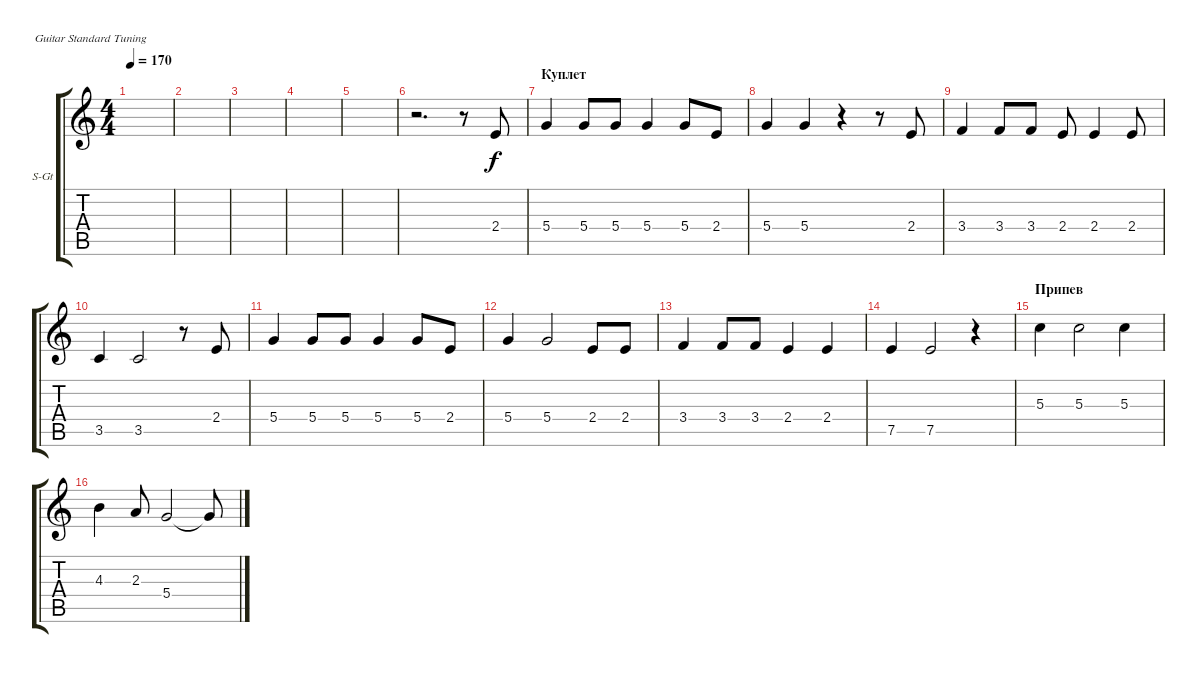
\defaultSystemsLayout 4
\bracketExtendMode groupsimilarinstruments
\firstSystemTrackNameOrientation horizontal
\otherSystemsTrackNameOrientation horizontal
\track ("Г. Каспарян (вокал)" "S-Gt") {instrument acousticguitarsteel}
\staff {score tabs}
\tuning (E4 B3 G3 D3 A2 E2)
\ts (4 4)
\tempo 170
\clef g2
\ks c
|
|
|
|
|
r.2{d} r.8 2.4.8 |
\section ("" "Куплет")
5.4.4 5.4.8 5.4.8 5.4.4 5.4.8 2.4.8 |
5.4.4 5.4.4 r.4 r.8 2.4.8 |
3.4.4 3.4.8 3.4.8 2.4.8 2.4.4 2.4.8 |
3.5.4 3.5.2 r.8 2.4.8 |
5.4.4 5.4.8 5.4.8 5.4.4 5.4.8 2.4.8 |
5.4.4 5.4.2 2.4.8 2.4.8 |
3.4.4 3.4.8 3.4.8 2.4.4 2.4.4 |
7.5.4 7.5.2 r.4 |
\section ("" "Припев")
5.3.4 5.3.2 5.3.4 |
4.3.4 2.3.8 5.4.2 5.4{t}.8
